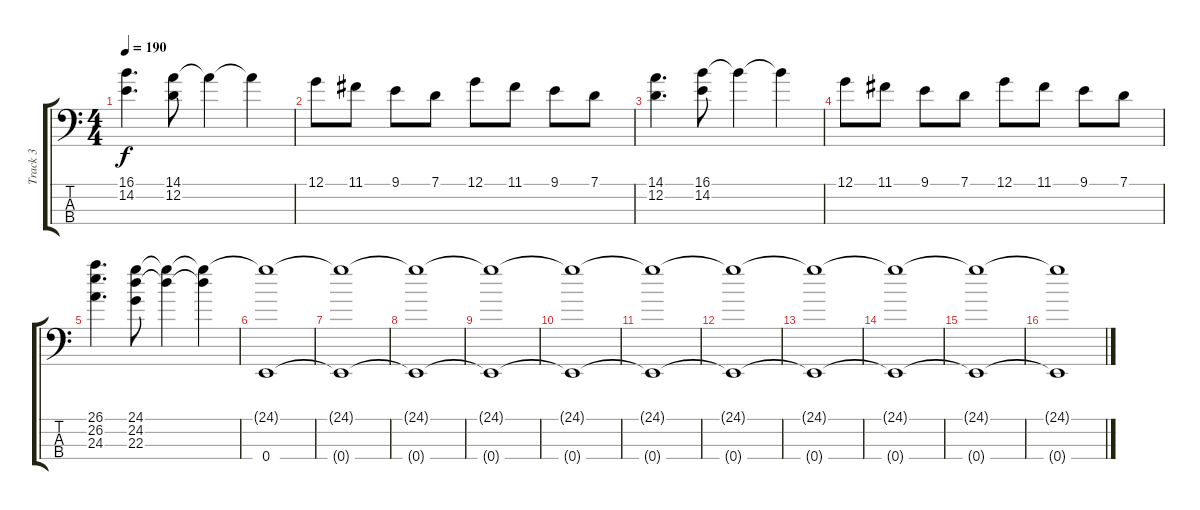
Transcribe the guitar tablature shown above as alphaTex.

\track ("Track 3" "Track 3") {instrument electricbassfinger}
\staff {score tabs}
\tuning (G2 D2 A1 E1) {hide}
\ts (4 4)
\tempo 190
\clef f4
\ks c
(16.1 14.2).4{d dy f} (14.1 12.2).8 14.1{t}.4 14.1{t}.4 |
12.1.8 11.1.8 9.1.8 7.1.8 12.1.8 11.1.8 9.1.8 7.1.8 |
(14.1 12.2).4{d} (16.1 14.2).8 16.1{t}.4 16.1{t}.4 |
12.1.8 11.1.8 9.1.8 7.1.8 12.1.8 11.1.8 9.1.8 7.1.8 |
(26.1 26.2 24.3).4{d} (24.1 24.2 22.3).8 (24.1{t} 24.2{t}).4 (24.1{t} 24.2{t}).4 |
(24.1{t} 0.4).1 |
(24.1{t} 0.4{t}).1 |
(24.1{t} 0.4{t}).1 |
(24.1{t} 0.4{t}).1 |
(24.1{t} 0.4{t}).1 |
(24.1{t} 0.4{t}).1 |
(24.1{t} 0.4{t}).1 |
(24.1{t} 0.4{t}).1 |
(24.1{t} 0.4{t}).1 |
(24.1{t} 0.4{t}).1 |
(24.1{t} 0.4{t}).1
